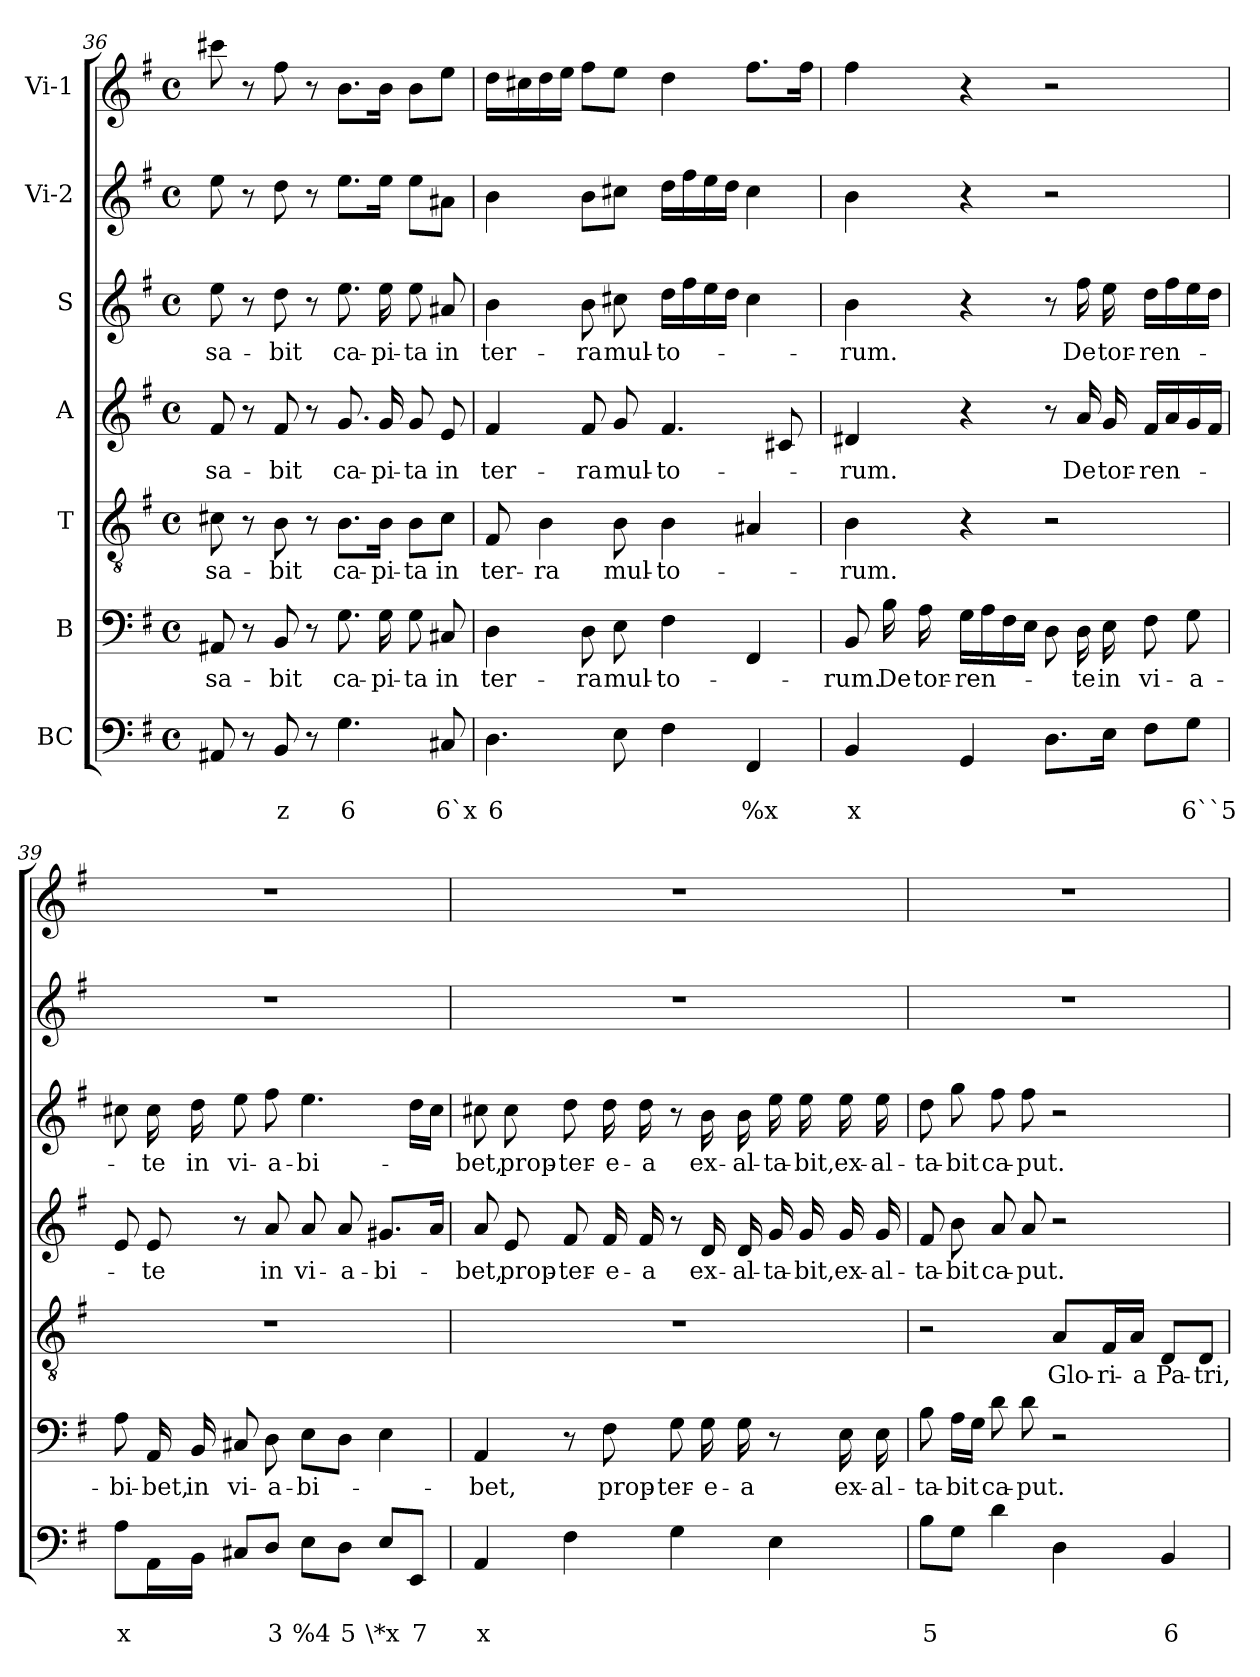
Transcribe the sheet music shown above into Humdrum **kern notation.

**kern	**text	**text	**kern	**text	**kern	**text	**kern	**text	**kern	**text	**kern	**kern
*part7	*part7	*part7	*part6	*part6	*part5	*part5	*part4	*part4	*part3	*part3	*part2	*part1
*staff7	*staff7	*staff7	*staff6	*staff6	*staff5	*staff5	*staff4	*staff4	*staff3	*staff3	*staff2	*staff1
*I"BC	*	*	*I"B	*	*I"T	*	*I"A	*	*I"S	*	*I"Vi-2	*I"Vi-1
!!LO:PB:g=z
*clefF4	*	*	*clefF4	*	*clefGv2	*	*clefG2	*	*clefG2	*	*clefG2	*clefG2
*k[f#]	*	*	*k[f#]	*	*k[f#]	*	*k[f#]	*	*k[f#]	*	*k[f#]	*k[f#]
*G:	*	*	*G:	*	*G:	*	*G:	*	*G:	*	*G:	*G:
*M4/4	*	*	*M4/4	*	*M4/4	*	*M4/4	*	*M4/4	*	*M4/4	*M4/4
*met(c)	*	*	*met(c)	*	*met(c)	*	*met(c)	*	*met(c)	*	*met(c)	*met(c)
=36	=36	=36	=36	=36	=36	=36	=36	=36	=36	=36	=36	=36
!	!	!	!	!LO:LY:b	!	!LO:LY:b	!	!LO:LY:b	!	!LO:LY:b	!	!
8AA#X/	.	.	8AA#X/	-sa-	8c#X\	-sa-	8f#/	-sa-	8ee\	-sa-	8ee\	8ccc#X\
8r	.	.	8r	.	8r	.	8r	.	8r	.	8r	8r
!	!	!LO:LY:b	!	!LO:LY:b	!	!LO:LY:b	!	!LO:LY:b	!	!LO:LY:b	!	!
8BB/	.	z	8BB/	-bit	8B\	-bit	8f#/	-bit	8dd\	-bit	8dd\	8ff#\
8r	.	.	8r	.	8r	.	8r	.	8r	.	8r	8r
!	!	!LO:LY:b	!	!LO:LY:b	!	!LO:LY:b	!	!LO:LY:b	!	!LO:LY:b	!	!
4.G\	.	6	8.G\	ca-	8.B\L	ca-	8.g/	ca-	8.ee\	ca-	8.ee\L	8.b\L
!	!	!	!	!LO:LY:b	!	!LO:LY:b	!	!LO:LY:b	!	!LO:LY:b	!	!
.	.	.	16G\	-pi-	16B\Jk	-pi-	16g/	-pi-	16ee\	-pi-	16ee\Jk	16b\Jk
!	!	!	!	!LO:LY:b	!	!LO:LY:b	!	!LO:LY:b	!	!LO:LY:b	!	!
.	.	.	8G\	-ta	8B\L	-ta	8g/	-ta	8ee\	-ta	8ee\L	8b\L
!	!	!LO:LY:b	!	!LO:LY:b	!	!LO:LY:b	!	!LO:LY:b	!	!LO:LY:b	!	!
8C#X/	.	6`x	8C#X/	in	8c#\J	in	8e/	in	8a#X/	in	8a#X\J	8ee\J
=37	=37	=37	=37	=37	=37	=37	=37	=37	=37	=37	=37	=37
!	!	!LO:LY:b	!	!LO:LY:b	!	!LO:LY:b	!	!LO:LY:b	!	!LO:LY:b	!	!
4.D\	.	6	4D\	ter-	8F#/	ter-	4f#/	ter-	4b\	ter-	4b\	16dd\LL
.	.	.	.	.	.	.	.	.	.	.	.	16cc#X\
!	!	!	!	!	!	!LO:LY:b	!	!	!	!	!	!
.	.	.	.	.	4B\	-ra	.	.	.	.	.	16dd\
.	.	.	.	.	.	.	.	.	.	.	.	16ee\JJ
!	!	!	!	!LO:LY:b	!	!	!	!LO:LY:b	!	!LO:LY:b	!	!
.	.	.	8D\	-ra	.	.	8f#/	-ra	8b\	-ra	8b\L	8ff#\L
!	!	!	!	!LO:LY:b	!	!LO:LY:b	!	!LO:LY:b	!	!LO:LY:b	!	!
8E\	.	.	8E\	mul-	8B\	mul-	8g/	mul-	8cc#X\	mul-	8cc#X\J	8ee\J
!	!	!	!	!LO:LY:b	!	!LO:LY:b	!	!LO:LY:b	!	!LO:LY:b	!	!
4F#\	.	.	4F#\	-to-	4B\	-to-	4.f#/	-to-	16dd\LL	-to-	16dd\LL	4dd\
.	.	.	.	.	.	.	.	.	16ff#\	.	16ff#\	.
.	.	.	.	.	.	.	.	.	16ee\	.	16ee\	.
.	.	.	.	.	.	.	.	.	16dd\JJ	.	16dd\JJ	.
!	!	!LO:LY:b	!	!	!	!	!	!	!	!	!	!
4FF#/	.	%x	4FF#/	.	4A#X/	.	.	.	4cc#\	.	4cc#\	8.ff#\L
.	.	.	.	.	.	.	8c#X/	.	.	.	.	.
.	.	.	.	.	.	.	.	.	.	.	.	16ff#\Jk
=38	=38	=38	=38	=38	=38	=38	=38	=38	=38	=38	=38	=38
!	!	!LO:LY:b	!	!LO:LY:b	!	!LO:LY:b	!	!LO:LY:b	!	!LO:LY:b	!	!
4BB/	.	x	8BB/	-rum.	4B\	-rum.	4d#X/	-rum.	4b\	-rum.	4b\	4ff#\
!	!	!	!	!LO:LY:b	!	!	!	!	!	!	!	!
.	.	.	16B\	De	.	.	.	.	.	.	.	.
!	!	!	!	!LO:LY:b	!	!	!	!	!	!	!	!
.	.	.	16A\	tor-	.	.	.	.	.	.	.	.
!	!	!	!	!LO:LY:b	!	!	!	!	!	!	!	!
4GG/	.	.	16G\LL	-ren-	4r	.	4r	.	4r	.	4r	4r
.	.	.	16A\	.	.	.	.	.	.	.	.	.
.	.	.	16F#\	.	.	.	.	.	.	.	.	.
.	.	.	16E\JJ	.	.	.	.	.	.	.	.	.
8.D\L	.	.	8D\	.	2r	.	8r	.	8r	.	2r	2r
!	!	!	!	!LO:LY:b	!	!	!	!LO:LY:b	!	!LO:LY:b	!	!
.	.	.	16D\	-te	.	.	16a/	De	16ff#\	De	.	.
!	!	!	!	!LO:LY:b	!	!	!	!LO:LY:b	!	!LO:LY:b	!	!
16E\Jk	.	.	16E\	in	.	.	16g/	tor-	16ee\	tor-	.	.
!	!	!	!	!LO:LY:b	!	!	!	!LO:LY:b	!	!LO:LY:b	!	!
8F#\L	.	.	8F#\	vi-	.	.	16f#/LL	-ren-	16dd\LL	-ren-	.	.
.	.	.	.	.	.	.	16a/	.	16ff#\	.	.	.
!	!	!LO:LY:b	!	!LO:LY:b	!	!	!	!	!	!	!	!
8G\J	.	6``5	8G\	-a-	.	.	16g/	.	16ee\	.	.	.
.	.	.	.	.	.	.	16f#/JJ	.	16dd\JJ	.	.	.
!!LO:LB:g=z
=39	=39	=39	=39	=39	=39	=39	=39	=39	=39	=39	=39	=39
!	!	!LO:LY:b	!	!LO:LY:b	!	!	!	!	!	!	!	!
8A\L	.	x	8A\	-bi-	1r	.	8e/	.	8cc#X\	.	1r	1r
!	!	!	!	!LO:LY:b	!	!	!	!LO:LY:b	!	!LO:LY:b	!	!
16AA\L	.	.	16AA/	-bet,	.	.	8e/	-te	16cc#\	-te	.	.
!	!	!	!	!LO:LY:b	!	!	!	!	!	!LO:LY:b	!	!
16BB\JJ	.	.	16BB/	in	.	.	.	.	16dd\	in	.	.
!	!	!	!	!LO:LY:b	!	!	!	!	!	!LO:LY:b	!	!
8C#X/L	.	.	8C#X/	vi-	.	.	8r	.	8ee\	vi-	.	.
!	!	!LO:LY:b	!	!LO:LY:b	!	!	!	!LO:LY:b	!	!LO:LY:b	!	!
8D/J	.	3	8D\	-a-	.	.	8a/	in	8ff#\	-a-	.	.
!	!	!LO:LY:b	!	!LO:LY:b	!	!	!	!LO:LY:b	!	!LO:LY:b	!	!
8E\L	.	%4	8E\L	-bi-	.	.	8a/	vi-	4.ee\	-bi-	.	.
!	!	!LO:LY:b	!	!	!	!	!	!LO:LY:b	!	!	!	!
8D\J	.	5	8D\J	.	.	.	8a/	-a-	.	.	.	.
!	!	!LO:LY:b	!	!	!	!	!	!LO:LY:b	!	!	!	!
8E/L	.	\*x	4E\	.	.	.	8.g#X/L	-bi-	.	.	.	.
!	!	!LO:LY:b	!	!	!	!	!	!	!	!	!	!
8EE/J	.	7	.	.	.	.	.	.	16dd\LL	.	.	.
.	.	.	.	.	.	.	16a/Jk	.	16cc#\JJ	.	.	.
=40	=40	=40	=40	=40	=40	=40	=40	=40	=40	=40	=40	=40
!	!	!LO:LY:b	!	!LO:LY:b	!	!	!	!LO:LY:b	!	!LO:LY:b	!	!
4AA/	.	x	4AA/	-bet,	1r	.	8a/	-bet,	8cc#X\	-bet,	1r	1r
!	!	!	!	!	!	!	!	!LO:LY:b	!	!LO:LY:b	!	!
.	.	.	.	.	.	.	8e/	prop-	8cc#\	prop-	.	.
!	!	!	!	!	!	!	!	!LO:LY:b	!	!LO:LY:b	!	!
4F#\	.	.	8r	.	.	.	8f#/	-ter-	8dd\	-ter-	.	.
!	!	!	!	!LO:LY:b	!	!	!	!LO:LY:b	!	!LO:LY:b	!	!
.	.	.	8F#\	prop-	.	.	16f#/	-e-	16dd\	-e-	.	.
!	!	!	!	!	!	!	!	!LO:LY:b	!	!LO:LY:b	!	!
.	.	.	.	.	.	.	16f#/	-a	16dd\	-a	.	.
!	!	!	!	!LO:LY:b	!	!	!	!	!	!	!	!
4G\	.	.	8G\	-ter-	.	.	8r	.	8r	.	.	.
!	!	!	!	!LO:LY:b	!	!	!	!LO:LY:b	!	!LO:LY:b	!	!
.	.	.	16G\	-e-	.	.	16d/	ex-	16b\	ex-	.	.
!	!	!	!	!LO:LY:b	!	!	!	!LO:LY:b	!	!LO:LY:b	!	!
.	.	.	16G\	-a	.	.	16d/	-al-	16b\	-al-	.	.
!	!	!	!	!	!	!	!	!LO:LY:b	!	!LO:LY:b	!	!
4E\	.	.	8r	.	.	.	16g/	-ta-	16ee\	-ta-	.	.
!	!	!	!	!	!	!	!	!LO:LY:b	!	!LO:LY:b	!	!
.	.	.	.	.	.	.	16g/	-bit,	16ee\	-bit,	.	.
!	!	!	!	!LO:LY:b	!	!	!	!LO:LY:b	!	!LO:LY:b	!	!
.	.	.	16E\	ex-	.	.	16g/	ex-	16ee\	ex-	.	.
!	!	!	!	!LO:LY:b	!	!	!	!LO:LY:b	!	!LO:LY:b	!	!
.	.	.	16E\	-al-	.	.	16g/	-al-	16ee\	-al-	.	.
=41	=41	=41	=41	=41	=41	=41	=41	=41	=41	=41	=41	=41
!	!	!LO:LY:b	!	!LO:LY:b	!	!	!	!LO:LY:b	!	!LO:LY:b	!	!
8B\L	.	5	8B\	-ta-	2r	.	8f#/	-ta-	8dd\	-ta-	1r	1r
!	!	!	!	!LO:LY:b	!	!	!	!LO:LY:b	!	!LO:LY:b	!	!
8G\J	.	.	16A\LL	-bit	.	.	8b\	-bit	8gg\	-bit	.	.
.	.	.	16G\JJ	.	.	.	.	.	.	.	.	.
!	!	!	!	!LO:LY:b	!	!	!	!LO:LY:b	!	!LO:LY:b	!	!
4d\	.	.	8d\	ca-	.	.	8a/	ca-	8ff#\	ca-	.	.
!	!	!	!	!LO:LY:b	!	!	!	!LO:LY:b	!	!LO:LY:b	!	!
.	.	.	8d\	-put.	.	.	8a/	-put.	8ff#\	-put.	.	.
!	!	!	!	!	!	!LO:LY:b	!	!	!	!	!	!
4D\	.	.	2r	.	8A/L	Glo-	2r	.	2r	.	.	.
!	!	!	!	!	!	!LO:LY:b	!	!	!	!	!	!
.	.	.	.	.	16F#/L	-ri-	.	.	.	.	.	.
!	!	!	!	!	!	!LO:LY:b	!	!	!	!	!	!
.	.	.	.	.	16A/JJ	-a	.	.	.	.	.	.
!	!	!LO:LY:b	!	!	!	!LO:LY:b	!	!	!	!	!	!
4BB/	.	6	.	.	8D/L	Pa-	.	.	.	.	.	.
!	!	!	!	!	!	!LO:LY:b	!	!	!	!	!	!
.	.	.	.	.	8D/J	-tri,	.	.	.	.	.	.
=	=	=	=	=	=	=	=	=	=	=	=	=
*-	*-	*-	*-	*-	*-	*-	*-	*-	*-	*-	*-	*-
